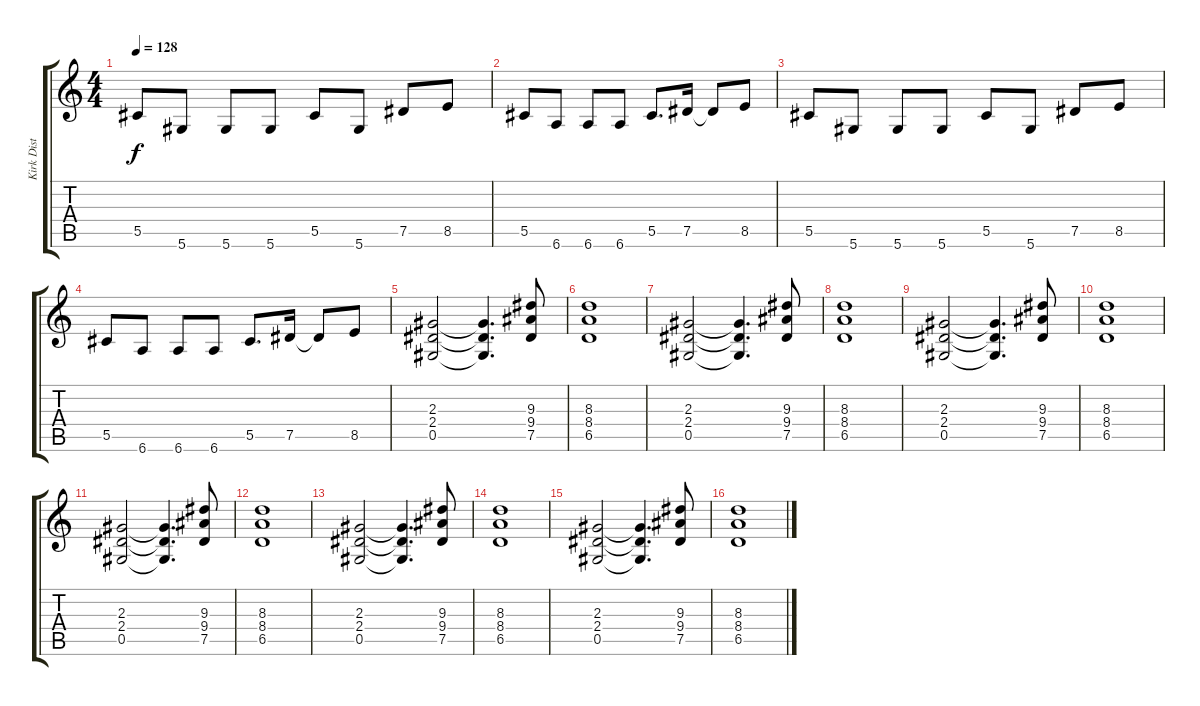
\track ("Kirk Dist" "Kirk Dist") {instrument distortionguitar}
\staff {score tabs}
\tuning (Eb4 Bb3 Gb3 Db3 Ab2 Eb2) {hide}
\ts (4 4)
\tempo 128
\clef g2
\ks c
5.5.8{dy f} 5.6.8 5.6.8 5.6.8 5.5.8 5.6.8 7.5.8 8.5.8 |
5.5.8 6.6.8 6.6.8 6.6.8 5.5.8{d} 7.5.16 7.5{t}.8 8.5.8 |
5.5.8 5.6.8 5.6.8 5.6.8 5.5.8 5.6.8 7.5.8 8.5.8 |
5.5.8 6.6.8 6.6.8 6.6.8 5.5.8{d} 7.5.16 7.5{t}.8 8.5.8 |
(2.3 2.4 0.5).2 (2.3{t} 2.4{t} 0.5{t}).4{d} (9.3 9.4 7.5).8 |
(8.3 8.4 6.5).1 |
(2.3 2.4 0.5).2 (2.3{t} 2.4{t} 0.5{t}).4{d} (9.3 9.4 7.5).8 |
(8.3 8.4 6.5).1 |
(2.3 2.4 0.5).2 (2.3{t} 2.4{t} 0.5{t}).4{d} (9.3 9.4 7.5).8 |
(8.3 8.4 6.5).1 |
(2.3 2.4 0.5).2 (2.3{t} 2.4{t} 0.5{t}).4{d} (9.3 9.4 7.5).8 |
(8.3 8.4 6.5).1 |
(2.3 2.4 0.5).2 (2.3{t} 2.4{t} 0.5{t}).4{d} (9.3 9.4 7.5).8 |
(8.3 8.4 6.5).1 |
(2.3 2.4 0.5).2 (2.3{t} 2.4{t} 0.5{t}).4{d} (9.3 9.4 7.5).8 |
(8.3 8.4 6.5).1
